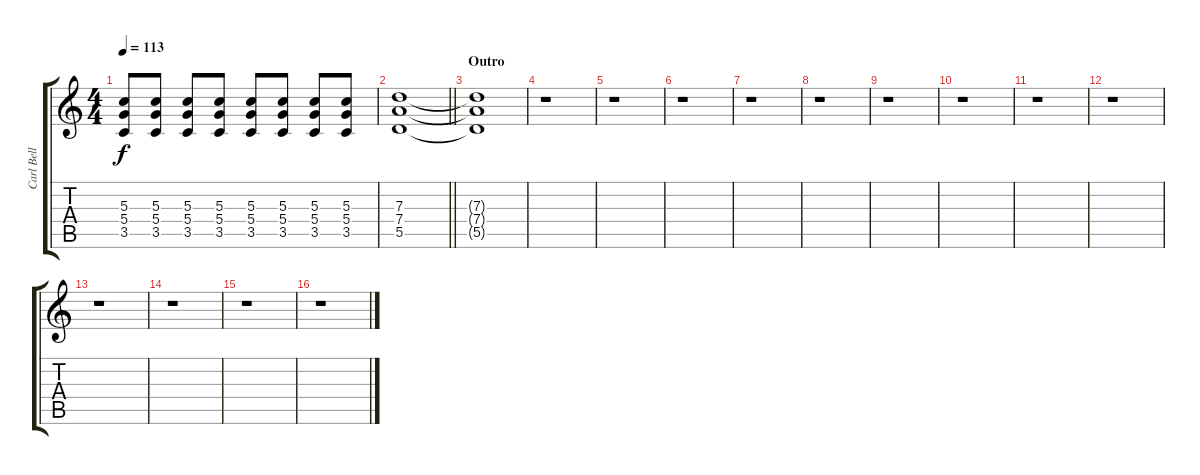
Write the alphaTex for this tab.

\track ("Carl Bell (Rhythm Guitar)" "Carl Bell ") {instrument distortionguitar}
\staff {score tabs}
\tuning (E4 B3 G3 D3 A2 E2) {hide}
\ts (4 4)
\tempo 113
\clef g2
\ks c
(5.3 5.4 3.5).8{dy f} (5.3 5.4 3.5).8 (5.3 5.4 3.5).8 (5.3 5.4 3.5).8 (5.3 5.4 3.5).8 (5.3 5.4 3.5).8 (5.3 5.4 3.5).8 (5.3 5.4 3.5).8 |
\barLineRight lightlight
(7.3 7.4 5.5).1{volume 0} |
\section ("" "Outro")
(7.3{t} 7.4{t} 5.5{t}).1 |
r.1 |
r.1 |
r.1 |
r.1 |
r.1 |
r.1 |
r.1 |
r.1 |
r.1 |
r.1 |
r.1 |
r.1 |
r.1
